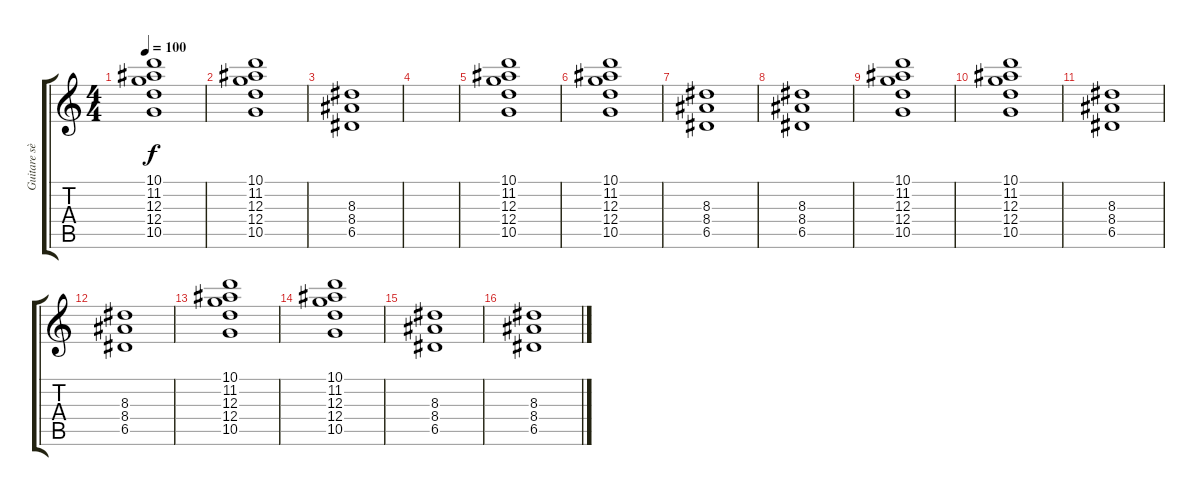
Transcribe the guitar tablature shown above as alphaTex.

\track ("Guitare sèche solo" "Guitare sè") {instrument acousticguitarnylon}
\staff {score tabs}
\tuning (E4 B3 G3 D3 A2 E2) {hide}
\ts (4 4)
\tempo 100
\clef g2
\ks c
(10.1 11.2 12.3 12.4 10.5).1{dy f} |
(10.1 11.2 12.3 12.4 10.5).1 |
(8.3 8.4 6.5).1 |
|
(10.1 11.2 12.3 12.4 10.5).1 |
(10.1 11.2 12.3 12.4 10.5).1 |
(8.3 8.4 6.5).1 |
(8.3 8.4 6.5).1 |
(10.1 11.2 12.3 12.4 10.5).1 |
(10.1 11.2 12.3 12.4 10.5).1 |
(8.3 8.4 6.5).1 |
(8.3 8.4 6.5).1 |
(10.1 11.2 12.3 12.4 10.5).1 |
(10.1 11.2 12.3 12.4 10.5).1 |
(8.3 8.4 6.5).1 |
(8.3 8.4 6.5).1
